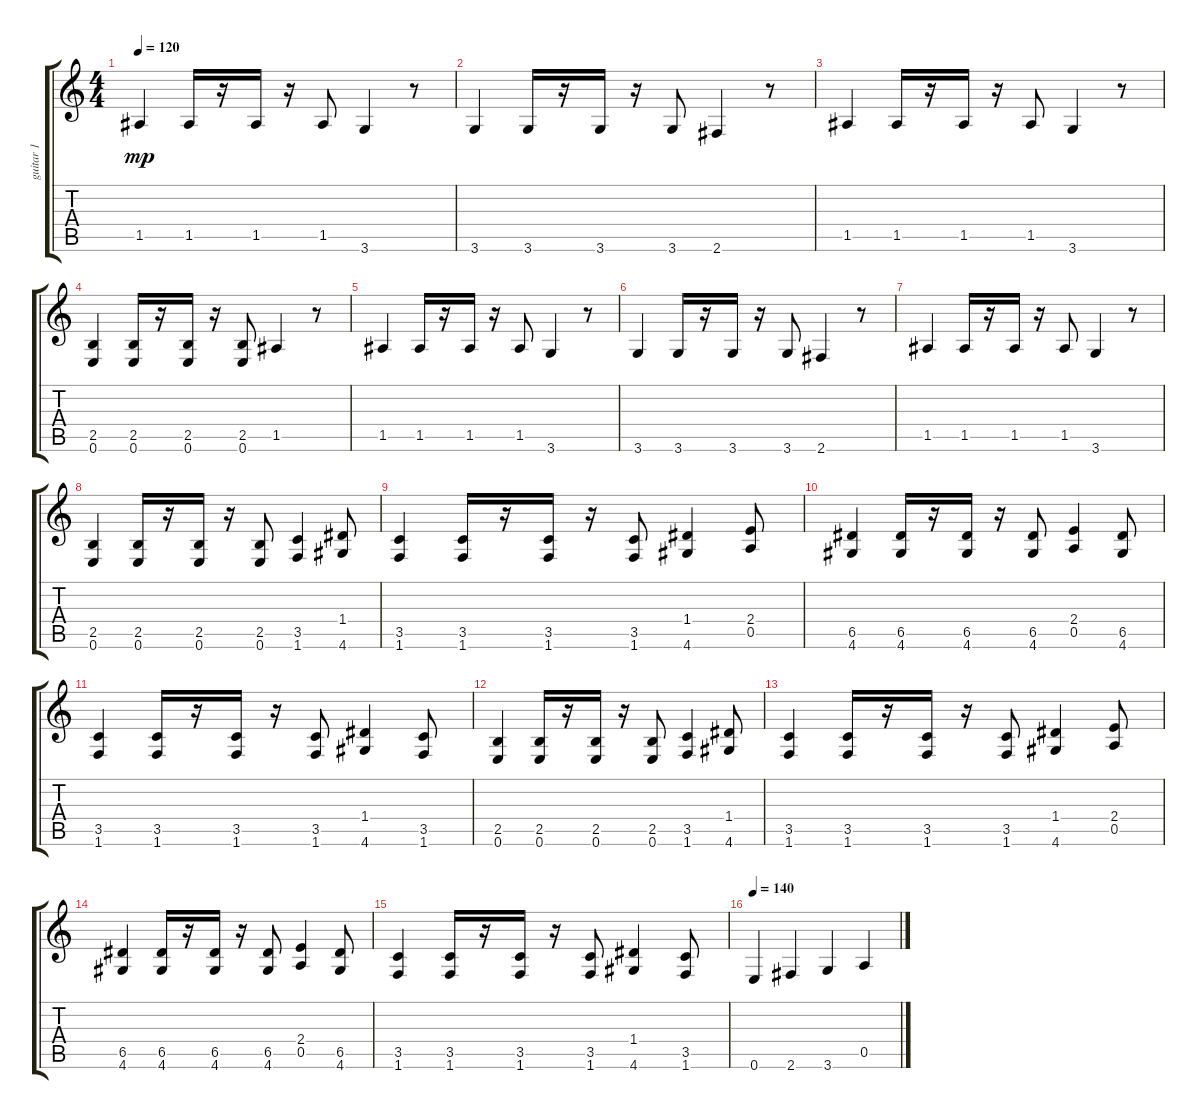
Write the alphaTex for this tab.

\track ("guitar 1            " "guitar 1  ") {instrument overdrivenguitar}
\staff {score tabs}
\tuning (E4 B3 G3 D3 A2 E2) {hide}
\ts (4 4)
\tempo 120
\clef g2
\ks c
1.5.4{dy mp} 1.5.16 r.16 1.5.16 r.16 1.5.8 3.6.4 r.8 |
3.6.4 3.6.16 r.16 3.6.16 r.16 3.6.8 2.6.4 r.8 |
1.5.4 1.5.16 r.16 1.5.16 r.16 1.5.8 3.6.4 r.8 |
(2.5 0.6).4 (2.5 0.6).16 r.16 (2.5 0.6).16 r.16 (2.5 0.6).8 1.5.4 r.8 |
1.5.4 1.5.16 r.16 1.5.16 r.16 1.5.8 3.6.4 r.8 |
3.6.4 3.6.16 r.16 3.6.16 r.16 3.6.8 2.6.4 r.8 |
1.5.4 1.5.16 r.16 1.5.16 r.16 1.5.8 3.6.4 r.8 |
(2.5 0.6).4 (2.5 0.6).16 r.16 (2.5 0.6).16 r.16 (2.5 0.6).8 (3.5 1.6).4 (1.4 4.6).8 |
(3.5 1.6).4 (3.5 1.6).16 r.16 (3.5 1.6).16 r.16 (3.5 1.6).8 (1.4 4.6).4 (2.4 0.5).8 |
(6.5 4.6).4 (6.5 4.6).16 r.16 (6.5 4.6).16 r.16 (6.5 4.6).8 (2.4 0.5).4 (6.5 4.6).8 |
(3.5 1.6).4 (3.5 1.6).16 r.16 (3.5 1.6).16 r.16 (3.5 1.6).8 (1.4 4.6).4 (3.5 1.6).8 |
(2.5 0.6).4 (2.5 0.6).16 r.16 (2.5 0.6).16 r.16 (2.5 0.6).8 (3.5 1.6).4 (1.4 4.6).8 |
(3.5 1.6).4 (3.5 1.6).16 r.16 (3.5 1.6).16 r.16 (3.5 1.6).8 (1.4 4.6).4 (2.4 0.5).8 |
(6.5 4.6).4 (6.5 4.6).16 r.16 (6.5 4.6).16 r.16 (6.5 4.6).8 (2.4 0.5).4 (6.5 4.6).8 |
(3.5 1.6).4 (3.5 1.6).16 r.16 (3.5 1.6).16 r.16 (3.5 1.6).8 (1.4 4.6).4 (3.5 1.6).8 |
\tempo 140
0.6.4 2.6.4 3.6.4 0.5.4
